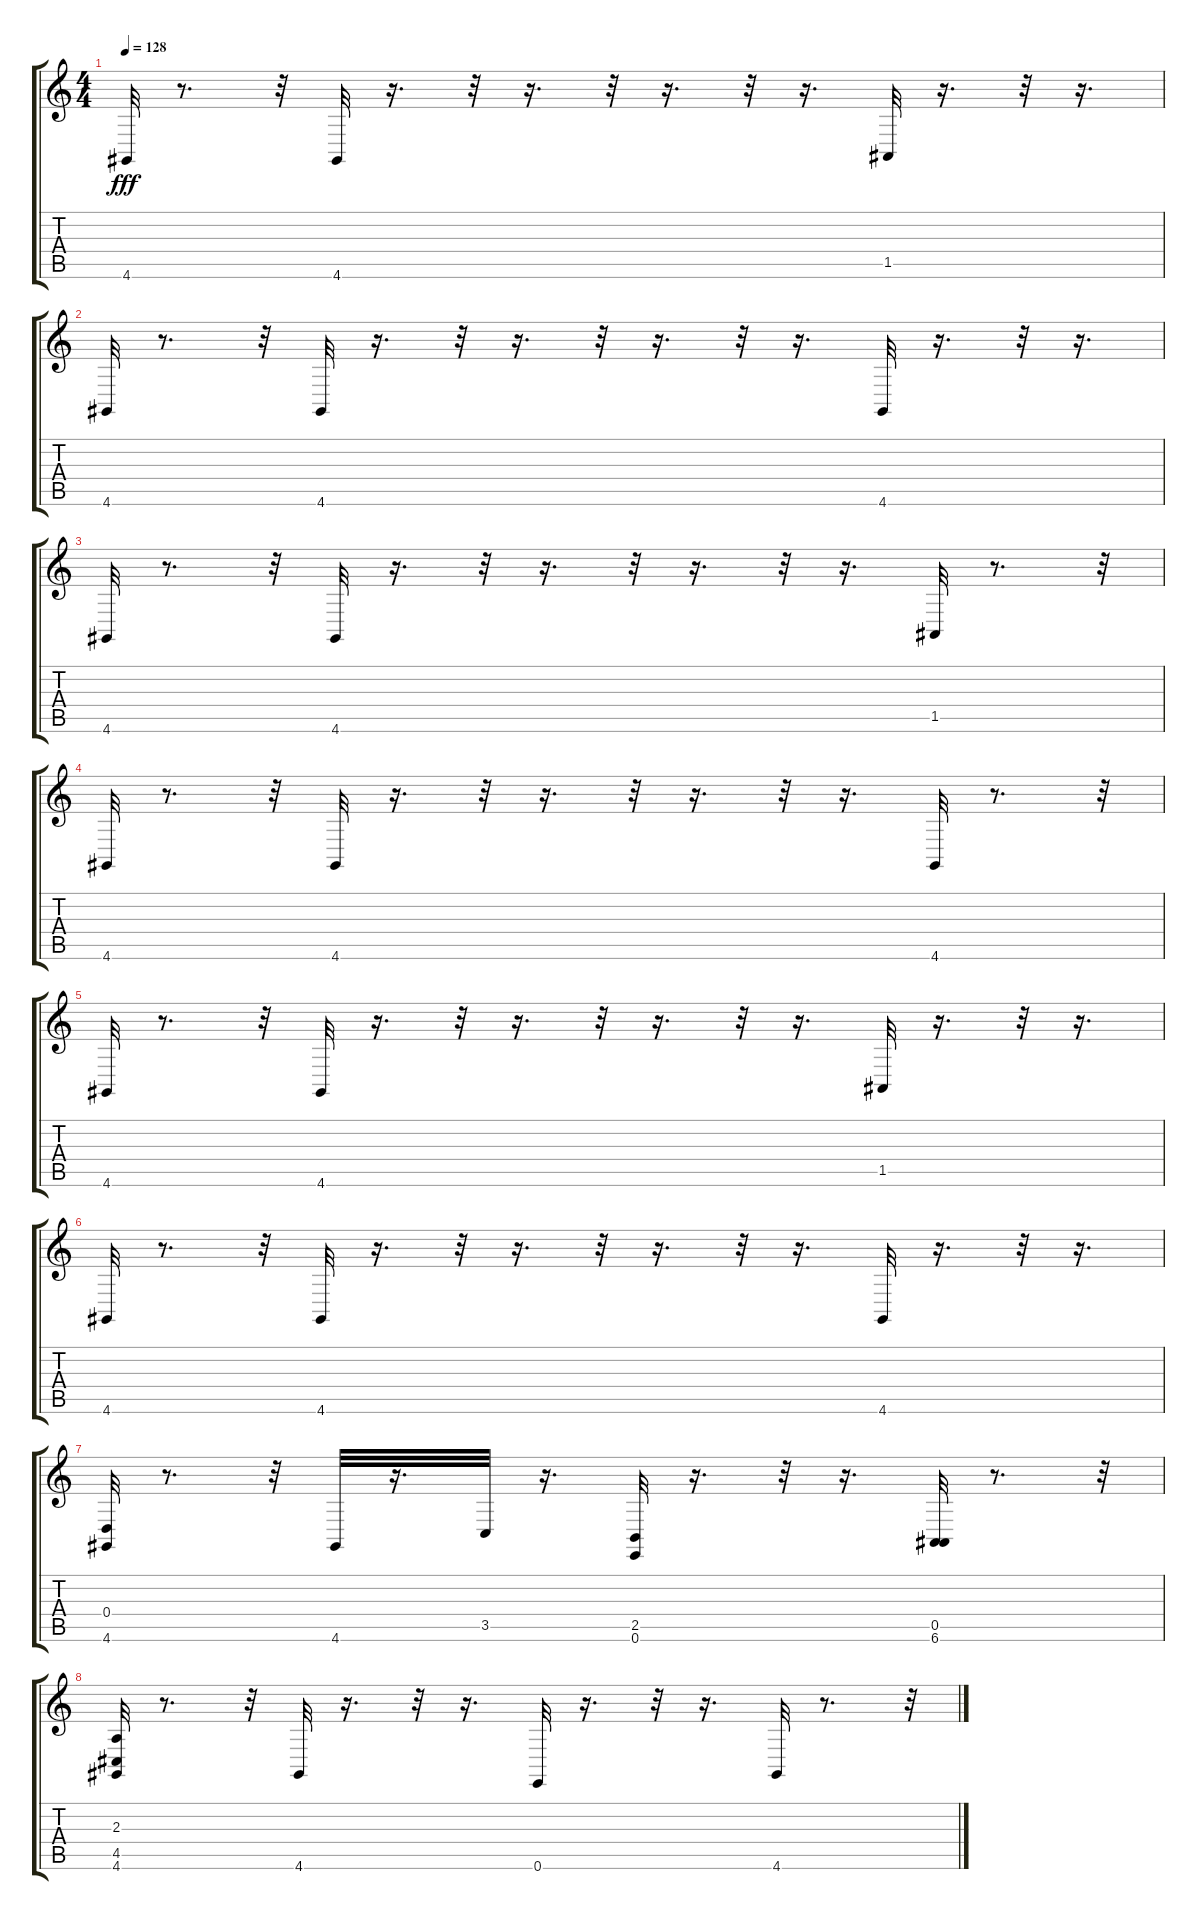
\track "" {instrument tangoaccordion}
\staff {score tabs}
\tuning (E4 B3 G3 D3 A2 E2) {hide}
\ts (4 4)
\tempo 128
\clef g2
\ks c
4.6.32{dy fff} r.8{d} r.32 4.6.32 r.16{d} r.32 r.16{d} r.32 r.16{d} r.32 r.16{d} 1.5.32 r.16{d} r.32 r.16{d} |
4.6.32 r.8{d} r.32 4.6.32 r.16{d} r.32 r.16{d} r.32 r.16{d} r.32 r.16{d} 4.6.32 r.16{d} r.32 r.16{d} |
4.6.32 r.8{d} r.32 4.6.32 r.16{d} r.32 r.16{d} r.32 r.16{d} r.32 r.16{d} 1.5.32 r.8{d} r.32 |
4.6.32 r.8{d} r.32 4.6.32 r.16{d} r.32 r.16{d} r.32 r.16{d} r.32 r.16{d} 4.6.32 r.8{d} r.32 |
4.6.32 r.8{d} r.32 4.6.32 r.16{d} r.32 r.16{d} r.32 r.16{d} r.32 r.16{d} 1.5.32 r.16{d} r.32 r.16{d} |
4.6.32 r.8{d} r.32 4.6.32 r.16{d} r.32 r.16{d} r.32 r.16{d} r.32 r.16{d} 4.6.32 r.16{d} r.32 r.16{d} |
(0.4 4.6).32 r.8{d} r.32 4.6.32 r.16{d} 3.5.32 r.16{d} (2.5 0.6).32 r.16{d} r.32 r.16{d} (0.5 6.6).32 r.8{d} r.32 |
(2.3 4.5 4.6).32 r.8{d} r.32 4.6.32 r.16{d} r.32 r.16{d} 0.6.32 r.16{d} r.32 r.16{d} 4.6.32 r.8{d} r.32
